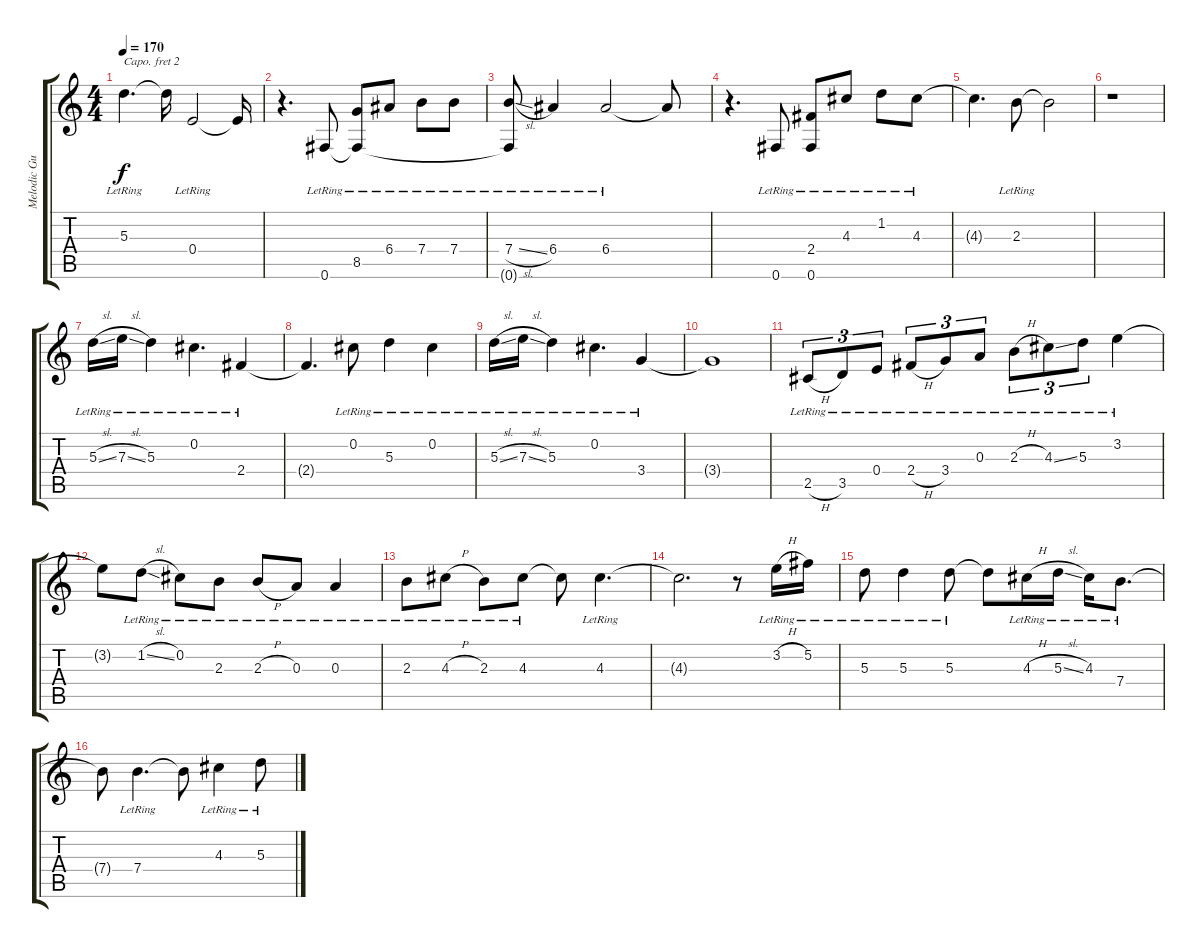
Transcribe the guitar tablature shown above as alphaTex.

\track ("Melodic Guitar" "Melodic Gu") {instrument acousticguitarnylon}
\staff {score tabs}
\capo 2
\tuning (E4 B3 G3 D3 A2 E2) {hide}
\ts (4 4)
\tempo 170
\clef g2
\ks c
5.3{lr}.4{d dy f} 5.3{t}.16 0.4{lr}.2 0.4{t}.16 |
r.4{d} 0.6{lr}.8 (8.5{lr} 0.6{t}).8 6.4{lr}.8 7.4{lr}.8 7.4{lr}.8 |
(7.4{sl lr} 0.6{t}).8 6.4{lr}.4 6.4{lr}.2 6.4{t}.8 |
r.4{d} 0.6{lr}.8 (2.4{lr} 0.6{lr}).8 4.3{lr}.8 1.2{lr}.8 4.3{lr}.8 |
4.3{t}.4{d} 2.3{lr}.8 2.3{t}.2 |
r.1 |
5.3{sl lr}.16 7.3{sl lr}.16 5.3{lr}.4 0.2{lr}.4{d} 2.4{lr}.4 |
2.4{t}.4{d} 0.2{lr}.8 5.3{lr}.4 0.2{lr}.4 |
5.3{sl lr}.16 7.3{sl lr}.16 5.3{lr}.4 0.2{lr}.4{d} 3.4{lr}.4 |
3.4{t}.1 |
2.5{h lr}.8{tu (3 2)} 3.5{lr}.8{tu (3 2)} 0.4{lr}.8{tu (3 2)} 2.4{h lr}.8{tu (3 2)} 3.4{lr}.8{tu (3 2)} 0.3{lr}.8{tu (3 2)} 2.3{h lr}.8{tu (3 2)} 4.3{ss lr}.8{tu (3 2)} 5.3{lr}.8{tu (3 2)} 3.2{lr}.4 |
3.2{t}.8 1.2{sl lr}.8 0.2{lr}.8 2.3{lr}.8 2.3{h lr}.8 0.3{lr}.8 0.3{lr}.4 |
2.3{lr}.8 4.3{h lr}.8 2.3{lr}.8 4.3{lr}.8 4.3{t}.8 4.3{lr}.4{d} |
4.3{t}.2{d} r.8 3.2{h lr}.16 5.2{lr}.16 |
5.3{lr}.8 5.3{lr}.4 5.3{lr}.8 5.3{t}.8 4.3{h lr}.16 5.3{sl lr}.16 4.3{lr}.16 7.4{lr}.8{d} |
7.4{t}.8 7.4{lr}.4{d} 7.4{t}.8 4.3{lr}.4 5.3{lr}.8
